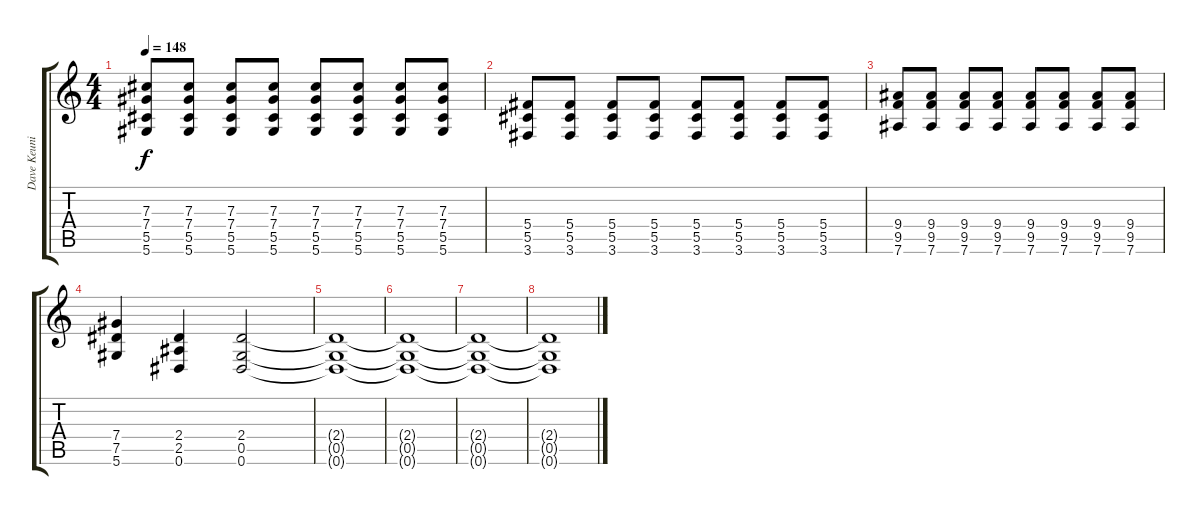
\track ("Dave Keuning - Rhythm Guitar" "Dave Keuni") {instrument electricguitarmuted}
\staff {score tabs}
\tuning (Eb4 Bb3 Gb3 Db3 Ab2 Eb2) {hide}
\ts (4 4)
\tempo 148
\clef g2
\ks c
(7.3 7.4 5.5 5.6).8{dy f} (7.3 7.4 5.5 5.6).8 (7.3 7.4 5.5 5.6).8 (7.3 7.4 5.5 5.6).8 (7.3 7.4 5.5 5.6).8 (7.3 7.4 5.5 5.6).8 (7.3 7.4 5.5 5.6).8 (7.3 7.4 5.5 5.6).8 |
(5.4 5.5 3.6).8 (5.4 5.5 3.6).8 (5.4 5.5 3.6).8 (5.4 5.5 3.6).8 (5.4 5.5 3.6).8 (5.4 5.5 3.6).8 (5.4 5.5 3.6).8 (5.4 5.5 3.6).8 |
(9.4 9.5 7.6).8 (9.4 9.5 7.6).8 (9.4 9.5 7.6).8 (9.4 9.5 7.6).8 (9.4 9.5 7.6).8 (9.4 9.5 7.6).8 (9.4 9.5 7.6).8 (9.4 9.5 7.6).8 |
(7.4 7.5 5.6).4 (2.4 2.5 0.6).4 (2.4 0.5 0.6).2 |
(2.4{t} 0.5{t} 0.6{t}).1 |
(2.4{t} 0.5{t} 0.6{t}).1 |
(2.4{t} 0.5{t} 0.6{t}).1 |
(2.4{t} 0.5{t} 0.6{t}).1
